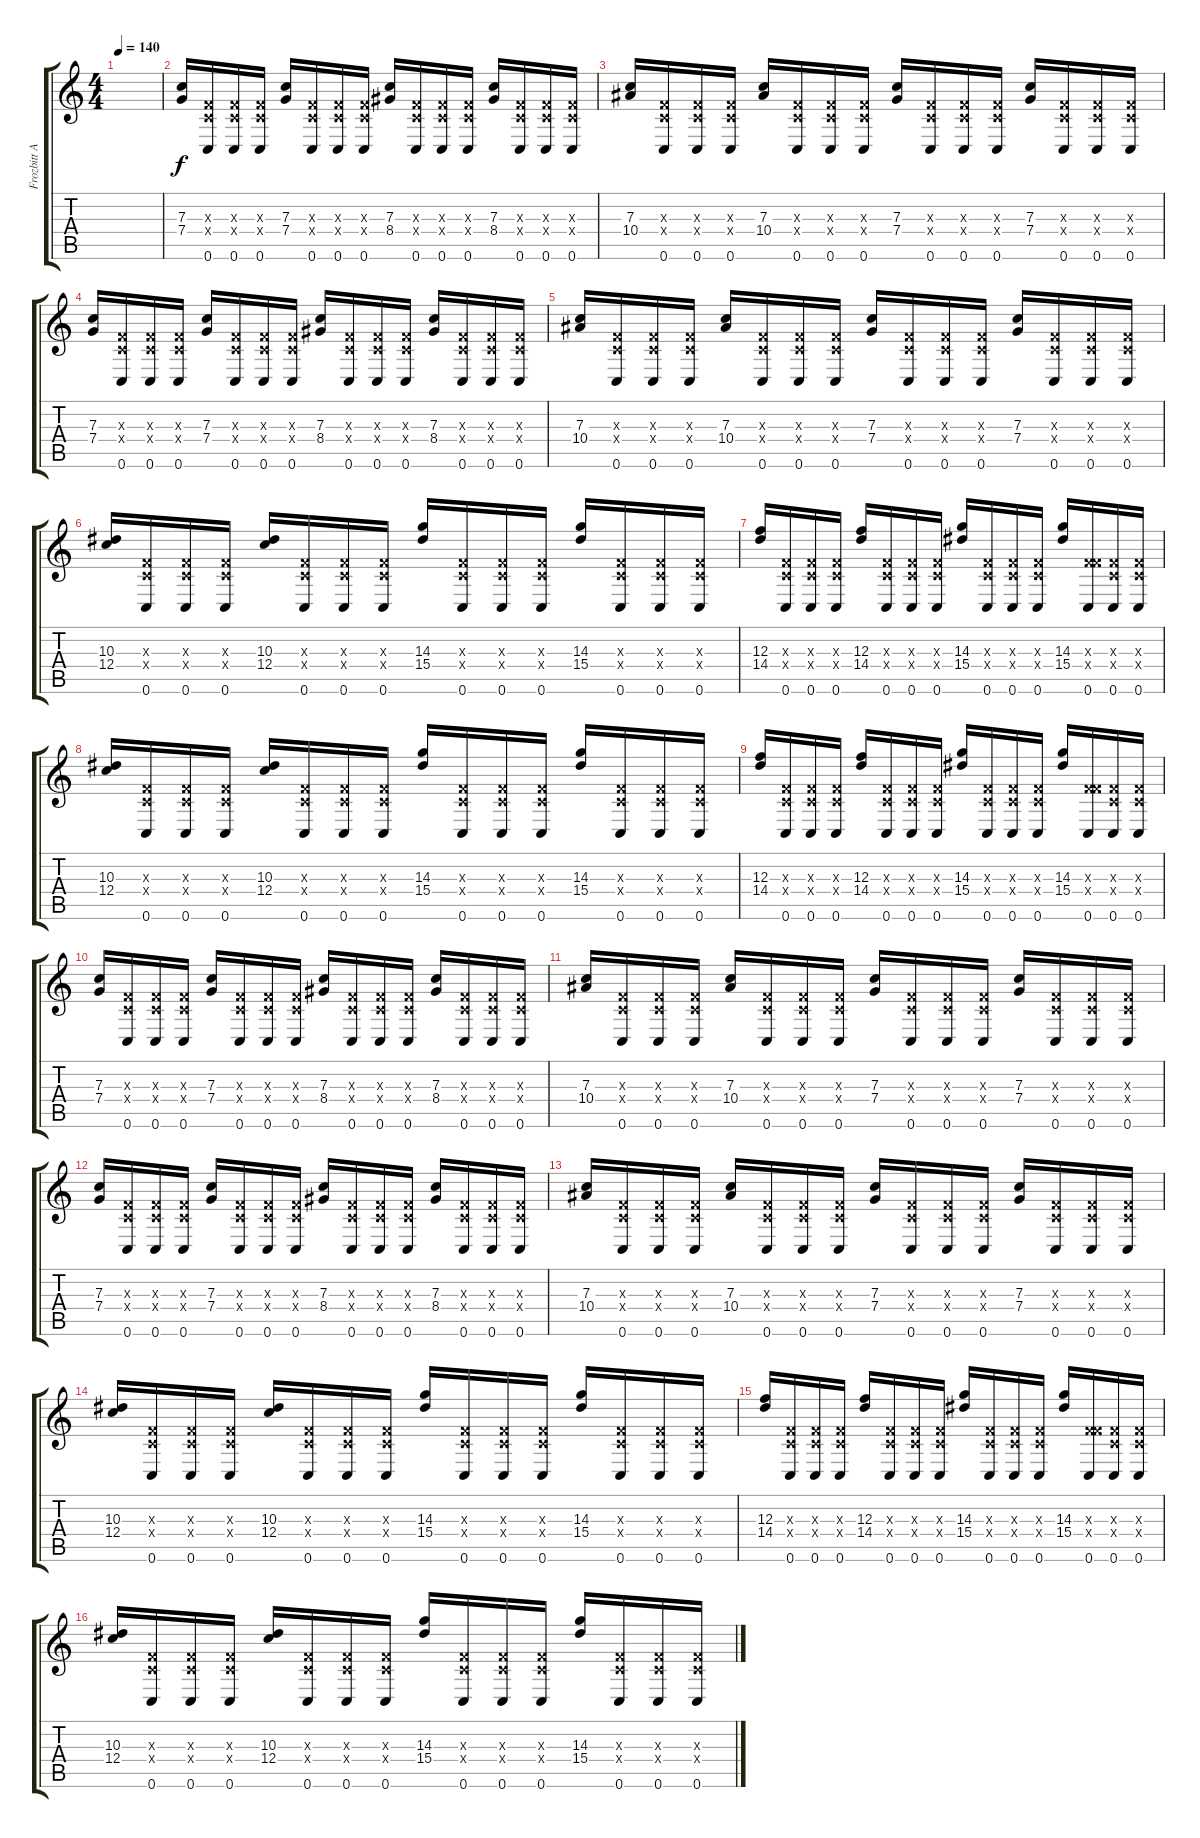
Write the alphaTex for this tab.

\track ("Frozbitt Addictorius" "Frozbitt A") {instrument distortionguitar}
\staff {score tabs}
\tuning (D4 A3 F3 C3 G2 C2) {hide}
\ts (4 4)
\tempo 140
\clef g2
\ks c
|
(7.3 7.4).16 (0.3{x} 0.4{x} 0.6).16 (0.3{x} 0.4{x} 0.6).16 (0.3{x} 0.4{x} 0.6).16 (7.3 7.4).16 (0.3{x} 0.4{x} 0.6).16 (0.3{x} 0.4{x} 0.6).16 (0.3{x} 0.4{x} 0.6).16 (7.3 8.4).16 (0.3{x} 0.4{x} 0.6).16 (0.3{x} 0.4{x} 0.6).16 (0.3{x} 0.4{x} 0.6).16 (7.3 8.4).16 (0.3{x} 0.4{x} 0.6).16 (0.3{x} 0.4{x} 0.6).16 (0.3{x} 0.4{x} 0.6).16 |
(7.3 10.4).16 (0.3{x} 0.4{x} 0.6).16 (0.3{x} 0.4{x} 0.6).16 (0.3{x} 0.4{x} 0.6).16 (7.3 10.4).16 (0.3{x} 0.4{x} 0.6).16 (0.3{x} 0.4{x} 0.6).16 (0.3{x} 0.4{x} 0.6).16 (7.3 7.4).16 (0.3{x} 0.4{x} 0.6).16 (0.3{x} 0.4{x} 0.6).16 (0.3{x} 0.4{x} 0.6).16 (7.3 7.4).16 (0.3{x} 0.4{x} 0.6).16 (0.3{x} 0.4{x} 0.6).16 (0.3{x} 0.4{x} 0.6).16 |
(7.3 7.4).16 (0.3{x} 0.4{x} 0.6).16 (0.3{x} 0.4{x} 0.6).16 (0.3{x} 0.4{x} 0.6).16 (7.3 7.4).16 (0.3{x} 0.4{x} 0.6).16 (0.3{x} 0.4{x} 0.6).16 (0.3{x} 0.4{x} 0.6).16 (7.3 8.4).16 (0.3{x} 0.4{x} 0.6).16 (0.3{x} 0.4{x} 0.6).16 (0.3{x} 0.4{x} 0.6).16 (7.3 8.4).16 (0.3{x} 0.4{x} 0.6).16 (0.3{x} 0.4{x} 0.6).16 (0.3{x} 0.4{x} 0.6).16 |
(7.3 10.4).16 (0.3{x} 0.4{x} 0.6).16 (0.3{x} 0.4{x} 0.6).16 (0.3{x} 0.4{x} 0.6).16 (7.3 10.4).16 (0.3{x} 0.4{x} 0.6).16 (0.3{x} 0.4{x} 0.6).16 (0.3{x} 0.4{x} 0.6).16 (7.3 7.4).16 (0.3{x} 0.4{x} 0.6).16 (0.3{x} 0.4{x} 0.6).16 (0.3{x} 0.4{x} 0.6).16 (7.3 7.4).16 (0.3{x} 0.4{x} 0.6).16 (0.3{x} 0.4{x} 0.6).16 (0.3{x} 0.4{x} 0.6).16 |
(10.3 12.4).16 (0.3{x} 0.4{x} 0.6).16 (0.3{x} 0.4{x} 0.6).16 (0.3{x} 0.4{x} 0.6).16 (10.3 12.4).16 (0.3{x} 0.4{x} 0.6).16 (0.3{x} 0.4{x} 0.6).16 (0.3{x} 0.4{x} 0.6).16 (14.3 15.4).16 (0.3{x} 0.4{x} 0.6).16 (0.3{x} 0.4{x} 0.6).16 (0.3{x} 0.4{x} 0.6).16 (14.3 15.4).16 (0.3{x} 0.4{x} 0.6).16 (0.3{x} 0.4{x} 0.6).16 (0.3{x} 0.4{x} 0.6).16 |
(12.3 14.4).16 (0.3{x} 0.4{x} 0.6).16 (0.3{x} 0.4{x} 0.6).16 (0.3{x} 0.4{x} 0.6).16 (12.3 14.4).16 (0.3{x} 0.4{x} 0.6).16 (0.3{x} 0.4{x} 0.6).16 (0.3{x} 0.4{x} 0.6).16 (14.3 15.4).16 (0.3{x} 0.4{x} 0.6).16 (0.3{x} 0.4{x} 0.6).16 (0.3{x} 0.4{x} 0.6).16 (14.3 15.4).16 (0.3{x} 5.4{x} 0.6).16 (0.3{x} 0.4{x} 0.6).16 (0.3{x} 0.4{x} 0.6).16 |
(10.3 12.4).16 (0.3{x} 0.4{x} 0.6).16 (0.3{x} 0.4{x} 0.6).16 (0.3{x} 0.4{x} 0.6).16 (10.3 12.4).16 (0.3{x} 0.4{x} 0.6).16 (0.3{x} 0.4{x} 0.6).16 (0.3{x} 0.4{x} 0.6).16 (14.3 15.4).16 (0.3{x} 0.4{x} 0.6).16 (0.3{x} 0.4{x} 0.6).16 (0.3{x} 0.4{x} 0.6).16 (14.3 15.4).16 (0.3{x} 0.4{x} 0.6).16 (0.3{x} 0.4{x} 0.6).16 (0.3{x} 0.4{x} 0.6).16 |
(12.3 14.4).16 (0.3{x} 0.4{x} 0.6).16 (0.3{x} 0.4{x} 0.6).16 (0.3{x} 0.4{x} 0.6).16 (12.3 14.4).16 (0.3{x} 0.4{x} 0.6).16 (0.3{x} 0.4{x} 0.6).16 (0.3{x} 0.4{x} 0.6).16 (14.3 15.4).16 (0.3{x} 0.4{x} 0.6).16 (0.3{x} 0.4{x} 0.6).16 (0.3{x} 0.4{x} 0.6).16 (14.3 15.4).16 (0.3{x} 5.4{x} 0.6).16 (0.3{x} 0.4{x} 0.6).16 (0.3{x} 0.4{x} 0.6).16 |
(7.3 7.4).16 (0.3{x} 0.4{x} 0.6).16 (0.3{x} 0.4{x} 0.6).16 (0.3{x} 0.4{x} 0.6).16 (7.3 7.4).16 (0.3{x} 0.4{x} 0.6).16 (0.3{x} 0.4{x} 0.6).16 (0.3{x} 0.4{x} 0.6).16 (7.3 8.4).16 (0.3{x} 0.4{x} 0.6).16 (0.3{x} 0.4{x} 0.6).16 (0.3{x} 0.4{x} 0.6).16 (7.3 8.4).16 (0.3{x} 0.4{x} 0.6).16 (0.3{x} 0.4{x} 0.6).16 (0.3{x} 0.4{x} 0.6).16 |
(7.3 10.4).16 (0.3{x} 0.4{x} 0.6).16 (0.3{x} 0.4{x} 0.6).16 (0.3{x} 0.4{x} 0.6).16 (7.3 10.4).16 (0.3{x} 0.4{x} 0.6).16 (0.3{x} 0.4{x} 0.6).16 (0.3{x} 0.4{x} 0.6).16 (7.3 7.4).16 (0.3{x} 0.4{x} 0.6).16 (0.3{x} 0.4{x} 0.6).16 (0.3{x} 0.4{x} 0.6).16 (7.3 7.4).16 (0.3{x} 0.4{x} 0.6).16 (0.3{x} 0.4{x} 0.6).16 (0.3{x} 0.4{x} 0.6).16 |
(7.3 7.4).16 (0.3{x} 0.4{x} 0.6).16 (0.3{x} 0.4{x} 0.6).16 (0.3{x} 0.4{x} 0.6).16 (7.3 7.4).16 (0.3{x} 0.4{x} 0.6).16 (0.3{x} 0.4{x} 0.6).16 (0.3{x} 0.4{x} 0.6).16 (7.3 8.4).16 (0.3{x} 0.4{x} 0.6).16 (0.3{x} 0.4{x} 0.6).16 (0.3{x} 0.4{x} 0.6).16 (7.3 8.4).16 (0.3{x} 0.4{x} 0.6).16 (0.3{x} 0.4{x} 0.6).16 (0.3{x} 0.4{x} 0.6).16 |
(7.3 10.4).16 (0.3{x} 0.4{x} 0.6).16 (0.3{x} 0.4{x} 0.6).16 (0.3{x} 0.4{x} 0.6).16 (7.3 10.4).16 (0.3{x} 0.4{x} 0.6).16 (0.3{x} 0.4{x} 0.6).16 (0.3{x} 0.4{x} 0.6).16 (7.3 7.4).16 (0.3{x} 0.4{x} 0.6).16 (0.3{x} 0.4{x} 0.6).16 (0.3{x} 0.4{x} 0.6).16 (7.3 7.4).16 (0.3{x} 0.4{x} 0.6).16 (0.3{x} 0.4{x} 0.6).16 (0.3{x} 0.4{x} 0.6).16 |
(10.3 12.4).16 (0.3{x} 0.4{x} 0.6).16 (0.3{x} 0.4{x} 0.6).16 (0.3{x} 0.4{x} 0.6).16 (10.3 12.4).16 (0.3{x} 0.4{x} 0.6).16 (0.3{x} 0.4{x} 0.6).16 (0.3{x} 0.4{x} 0.6).16 (14.3 15.4).16 (0.3{x} 0.4{x} 0.6).16 (0.3{x} 0.4{x} 0.6).16 (0.3{x} 0.4{x} 0.6).16 (14.3 15.4).16 (0.3{x} 0.4{x} 0.6).16 (0.3{x} 0.4{x} 0.6).16 (0.3{x} 0.4{x} 0.6).16 |
(12.3 14.4).16 (0.3{x} 0.4{x} 0.6).16 (0.3{x} 0.4{x} 0.6).16 (0.3{x} 0.4{x} 0.6).16 (12.3 14.4).16 (0.3{x} 0.4{x} 0.6).16 (0.3{x} 0.4{x} 0.6).16 (0.3{x} 0.4{x} 0.6).16 (14.3 15.4).16 (0.3{x} 0.4{x} 0.6).16 (0.3{x} 0.4{x} 0.6).16 (0.3{x} 0.4{x} 0.6).16 (14.3 15.4).16 (0.3{x} 5.4{x} 0.6).16 (0.3{x} 0.4{x} 0.6).16 (0.3{x} 0.4{x} 0.6).16 |
(10.3 12.4).16 (0.3{x} 0.4{x} 0.6).16 (0.3{x} 0.4{x} 0.6).16 (0.3{x} 0.4{x} 0.6).16 (10.3 12.4).16 (0.3{x} 0.4{x} 0.6).16 (0.3{x} 0.4{x} 0.6).16 (0.3{x} 0.4{x} 0.6).16 (14.3 15.4).16 (0.3{x} 0.4{x} 0.6).16 (0.3{x} 0.4{x} 0.6).16 (0.3{x} 0.4{x} 0.6).16 (14.3 15.4).16 (0.3{x} 0.4{x} 0.6).16 (0.3{x} 0.4{x} 0.6).16 (0.3{x} 0.4{x} 0.6).16
